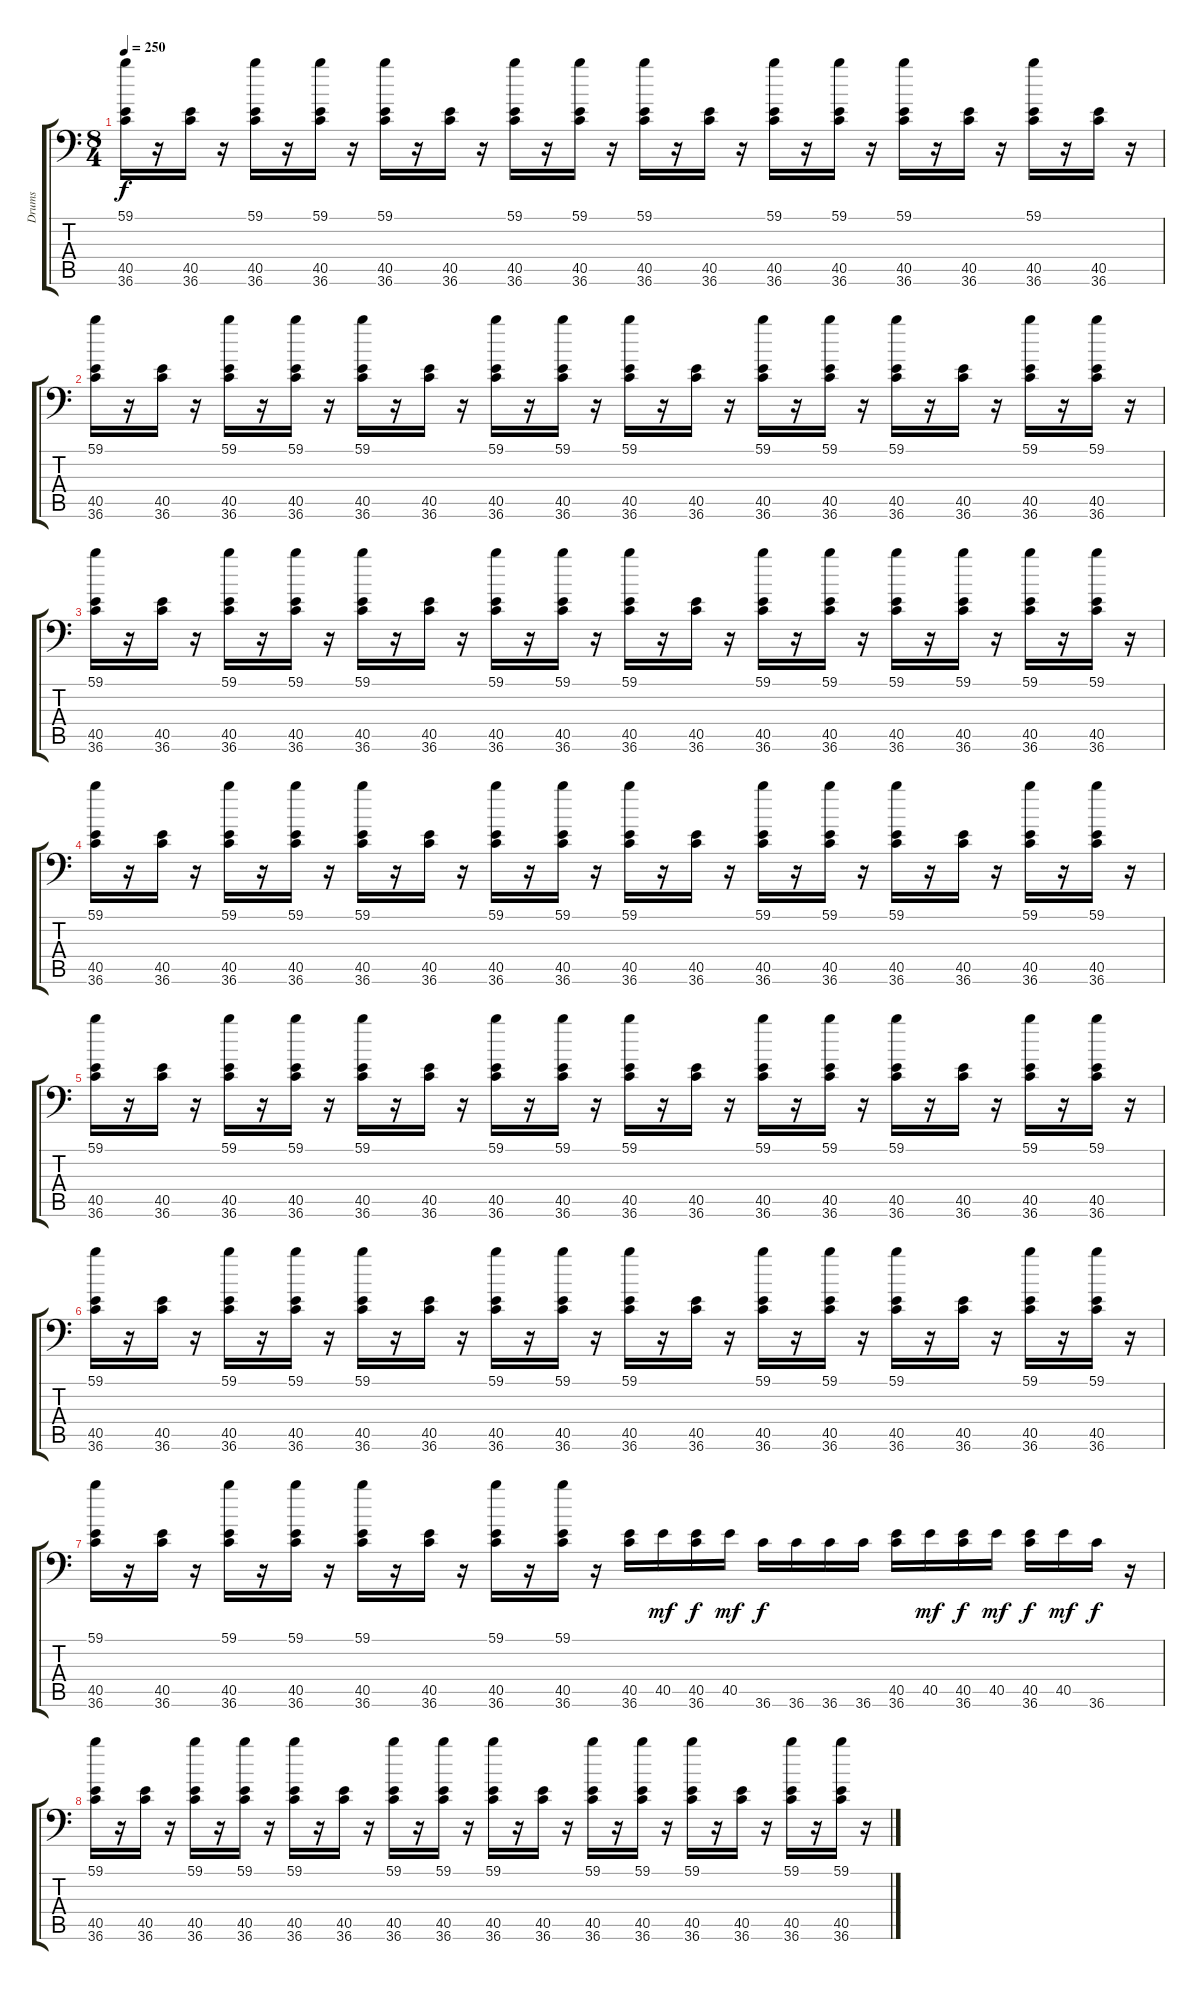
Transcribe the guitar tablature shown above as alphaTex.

\track ("Drums" "Drums") {instrument acousticgrandpiano}
\staff {score tabs}
\tuning (C-1 C-1 C-1 C-1 C-1 C-1) {hide}
\ts (8 4)
\tempo 250
\clef f4
\ks c
(59.1 40.5 36.6).16{dy f} r.16 (40.5 36.6).16 r.16 (59.1 40.5 36.6).16 r.16 (59.1 40.5 36.6).16 r.16 (59.1 40.5 36.6).16 r.16 (40.5 36.6).16 r.16 (59.1 40.5 36.6).16 r.16 (59.1 40.5 36.6).16 r.16 (59.1 40.5 36.6).16 r.16 (40.5 36.6).16 r.16 (59.1 40.5 36.6).16 r.16 (59.1 40.5 36.6).16 r.16 (59.1 40.5 36.6).16 r.16 (40.5 36.6).16 r.16 (59.1 40.5 36.6).16 r.16 (40.5 36.6).16 r.16 |
(59.1 40.5 36.6).16 r.16 (40.5 36.6).16 r.16 (59.1 40.5 36.6).16 r.16 (59.1 40.5 36.6).16 r.16 (59.1 40.5 36.6).16 r.16 (40.5 36.6).16 r.16 (59.1 40.5 36.6).16 r.16 (59.1 40.5 36.6).16 r.16 (59.1 40.5 36.6).16 r.16 (40.5 36.6).16 r.16 (59.1 40.5 36.6).16 r.16 (59.1 40.5 36.6).16 r.16 (59.1 40.5 36.6).16 r.16 (40.5 36.6).16 r.16 (59.1 40.5 36.6).16 r.16 (59.1 40.5 36.6).16 r.16 |
(59.1 40.5 36.6).16 r.16 (40.5 36.6).16 r.16 (59.1 40.5 36.6).16 r.16 (59.1 40.5 36.6).16 r.16 (59.1 40.5 36.6).16 r.16 (40.5 36.6).16 r.16 (59.1 40.5 36.6).16 r.16 (59.1 40.5 36.6).16 r.16 (59.1 40.5 36.6).16 r.16 (40.5 36.6).16 r.16 (59.1 40.5 36.6).16 r.16 (59.1 40.5 36.6).16 r.16 (59.1 40.5 36.6).16 r.16 (59.1 40.5 36.6).16 r.16 (59.1 40.5 36.6).16 r.16 (59.1 40.5 36.6).16 r.16 |
(59.1 40.5 36.6).16 r.16 (40.5 36.6).16 r.16 (59.1 40.5 36.6).16 r.16 (59.1 40.5 36.6).16 r.16 (59.1 40.5 36.6).16 r.16 (40.5 36.6).16 r.16 (59.1 40.5 36.6).16 r.16 (59.1 40.5 36.6).16 r.16 (59.1 40.5 36.6).16 r.16 (40.5 36.6).16 r.16 (59.1 40.5 36.6).16 r.16 (59.1 40.5 36.6).16 r.16 (59.1 40.5 36.6).16 r.16 (40.5 36.6).16 r.16 (59.1 40.5 36.6).16 r.16 (59.1 40.5 36.6).16 r.16 |
(59.1 40.5 36.6).16 r.16 (40.5 36.6).16 r.16 (59.1 40.5 36.6).16 r.16 (59.1 40.5 36.6).16 r.16 (59.1 40.5 36.6).16 r.16 (40.5 36.6).16 r.16 (59.1 40.5 36.6).16 r.16 (59.1 40.5 36.6).16 r.16 (59.1 40.5 36.6).16 r.16 (40.5 36.6).16 r.16 (59.1 40.5 36.6).16 r.16 (59.1 40.5 36.6).16 r.16 (59.1 40.5 36.6).16 r.16 (40.5 36.6).16 r.16 (59.1 40.5 36.6).16 r.16 (59.1 40.5 36.6).16 r.16 |
(59.1 40.5 36.6).16 r.16 (40.5 36.6).16 r.16 (59.1 40.5 36.6).16 r.16 (59.1 40.5 36.6).16 r.16 (59.1 40.5 36.6).16 r.16 (40.5 36.6).16 r.16 (59.1 40.5 36.6).16 r.16 (59.1 40.5 36.6).16 r.16 (59.1 40.5 36.6).16 r.16 (40.5 36.6).16 r.16 (59.1 40.5 36.6).16 r.16 (59.1 40.5 36.6).16 r.16 (59.1 40.5 36.6).16 r.16 (40.5 36.6).16 r.16 (59.1 40.5 36.6).16 r.16 (59.1 40.5 36.6).16 r.16 |
(59.1 40.5 36.6).16 r.16 (40.5 36.6).16 r.16 (59.1 40.5 36.6).16 r.16 (59.1 40.5 36.6).16 r.16 (59.1 40.5 36.6).16 r.16 (40.5 36.6).16 r.16 (59.1 40.5 36.6).16 r.16 (59.1 40.5 36.6).16 r.16 (40.5 36.6).16 40.5.16{dy mf} (40.5 36.6).16{dy f} 40.5.16{dy mf} 36.6.16{dy f} 36.6.16 36.6.16 36.6.16 (40.5 36.6).16 40.5.16{dy mf} (40.5 36.6).16{dy f} 40.5.16{dy mf} (40.5 36.6).16{dy f} 40.5.16{dy mf} 36.6.16{dy f} r.16 |
(59.1 40.5 36.6).16 r.16 (40.5 36.6).16 r.16 (59.1 40.5 36.6).16 r.16 (59.1 40.5 36.6).16 r.16 (59.1 40.5 36.6).16 r.16 (40.5 36.6).16 r.16 (59.1 40.5 36.6).16 r.16 (59.1 40.5 36.6).16 r.16 (59.1 40.5 36.6).16 r.16 (40.5 36.6).16 r.16 (59.1 40.5 36.6).16 r.16 (59.1 40.5 36.6).16 r.16 (59.1 40.5 36.6).16 r.16 (40.5 36.6).16 r.16 (59.1 40.5 36.6).16 r.16 (59.1 40.5 36.6).16 r.16
